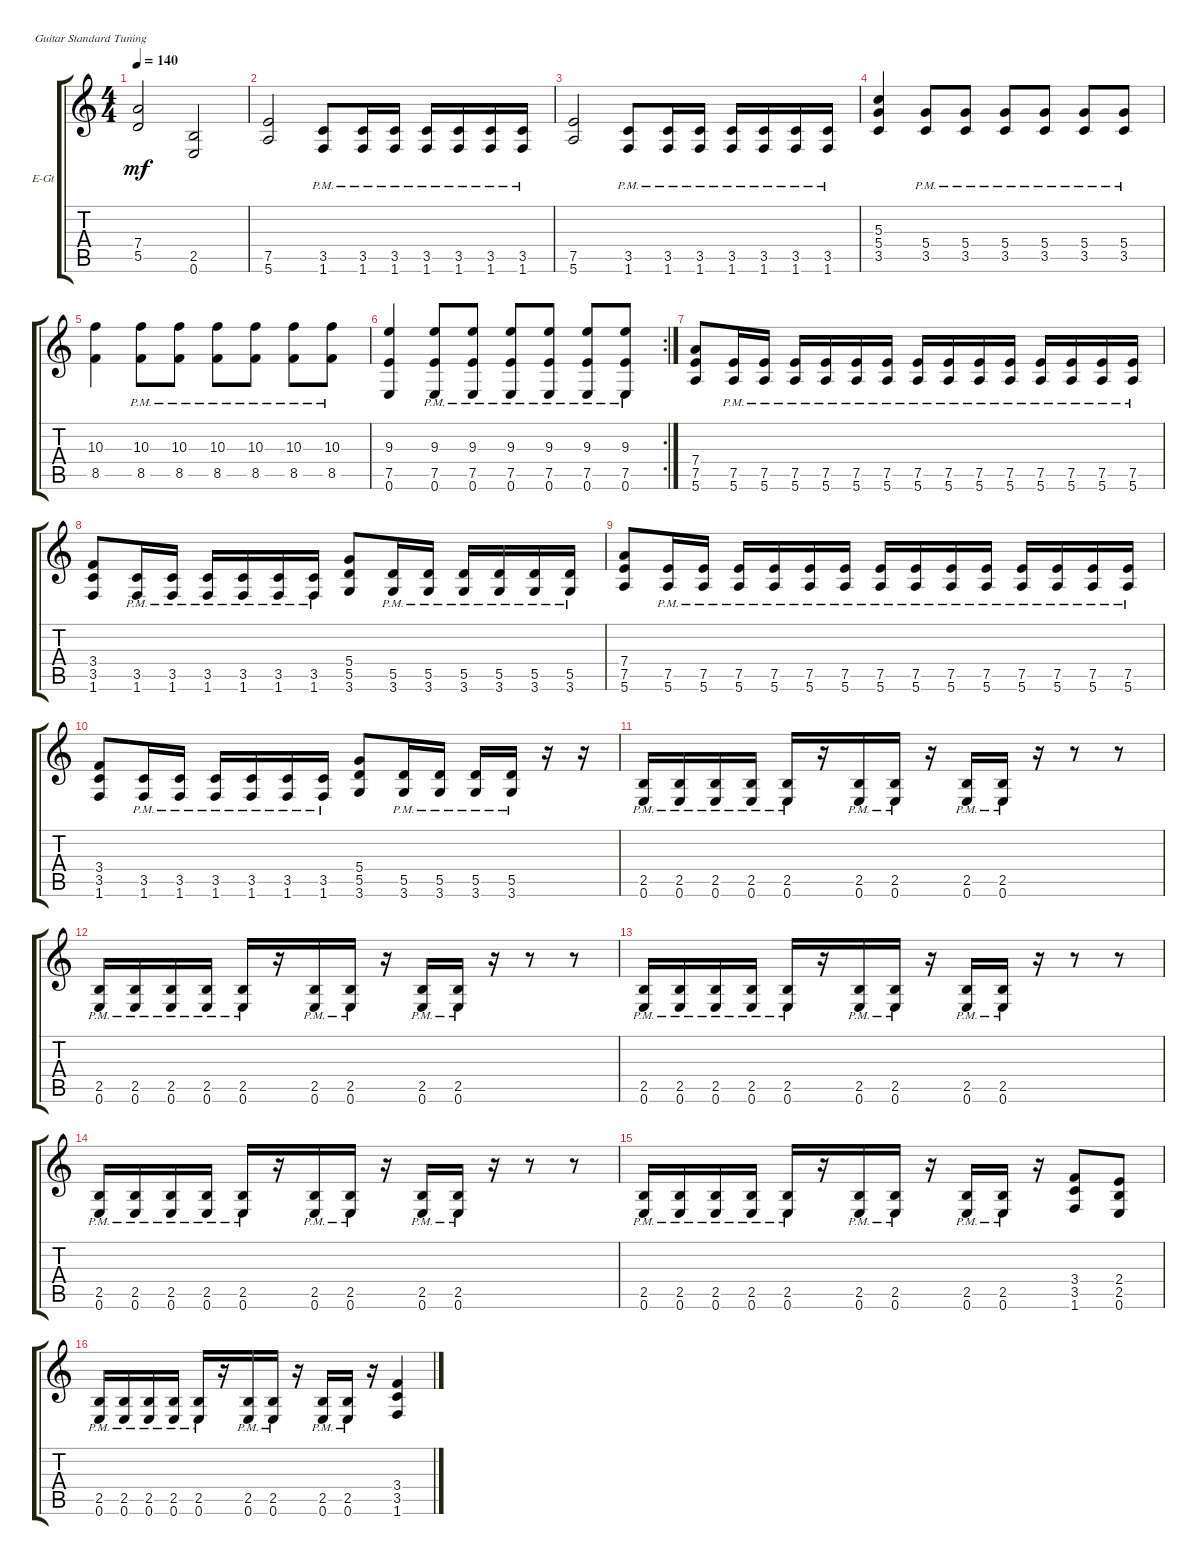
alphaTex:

\defaultSystemsLayout 4
\bracketExtendMode groupsimilarinstruments
\firstSystemTrackNameOrientation horizontal
\otherSystemsTrackNameOrientation horizontal
\track ("Jeff" "E-Gt") {instrument overdrivenguitar}
\staff {score tabs}
\tuning (E4 B3 G3 D3 A2 E2)
\ts (4 4)
\tempo 140
\clef g2
\scale
0.333333
\ks c
(5.5 7.4).2{dy mf} (0.6 2.5).2 |
\scale
0.333333 (7.5 5.6).2 (1.6{pm} 3.5{pm}).8 (1.6{pm} 3.5{pm}).16 (3.5{pm} 1.6{pm}).16 (1.6{pm} 3.5{pm}).16 (3.5{pm} 1.6{pm}).16 (1.6{pm} 3.5{pm}).16 (3.5{pm} 1.6{pm}).16 |
\scale
0.333333 (7.5 5.6).2 (1.6{pm} 3.5{pm}).8 (1.6{pm} 3.5{pm}).16 (3.5{pm} 1.6{pm}).16 (1.6{pm} 3.5{pm}).16 (3.5{pm} 1.6{pm}).16 (1.6{pm} 3.5{pm}).16 (3.5{pm} 1.6{pm}).16 |
\scale
0.333333 (3.5 5.4 5.3).4 (3.5{pm} 5.4{pm}).8 (5.4{pm} 3.5{pm}).8 (3.5{pm} 5.4{pm}).8 (5.4{pm} 3.5{pm}).8 (3.5{pm} 5.4{pm}).8 (5.4{pm} 3.5{pm}).8 |
\scale
0.322917 (8.5 10.3).4 (8.5{pm} 10.3).8 (8.5{pm} 10.3).8 (8.5{pm} 10.3).8 (8.5{pm} 10.3).8 (8.5{pm} 10.3).8 (8.5{pm} 10.3).8 |
\rc 2
\scale
0.354167 (0.6 7.5 9.3).4 (0.6{pm} 7.5{pm} 9.3).8 (0.6{pm} 7.5{pm} 9.3).8 (0.6{pm} 7.5{pm} 9.3).8 (0.6{pm} 7.5{pm} 9.3).8 (0.6{pm} 7.5{pm} 9.3).8 (0.6{pm} 7.5{pm} 9.3).8 |
\scale
0.322917 (5.6 7.5 7.4).8 (7.5{pm} 5.6{pm}).16 (5.6{pm} 7.5{pm}).16 (7.5{pm} 5.6{pm}).16 (5.6{pm} 7.5{pm}).16 (7.5{pm} 5.6{pm}).16 (5.6{pm} 7.5{pm}).16 (7.5{pm} 5.6{pm}).16 (5.6{pm} 7.5{pm}).16 (7.5{pm} 5.6{pm}).16 (5.6{pm} 7.5{pm}).16 (7.5{pm} 5.6{pm}).16 (5.6{pm} 7.5{pm}).16 (7.5{pm} 5.6{pm}).16 (5.6{pm} 7.5{pm}).16 |
\scale
0.333333 (1.6 3.5 3.4).8 (1.6{pm} 3.5{pm}).16 (1.6{pm} 3.5{pm}).16 (1.6{pm} 3.5{pm}).16 (1.6{pm} 3.5{pm}).16 (1.6{pm} 3.5{pm}).16 (1.6{pm} 3.5{pm}).16 (3.6 5.5 5.4).8 (3.6{pm} 5.5{pm}).16 (3.6{pm} 5.5{pm}).16 (3.6{pm} 5.5{pm}).16 (3.6{pm} 5.5{pm}).16 (3.6{pm} 5.5{pm}).16 (3.6{pm} 5.5{pm}).16 |
\scale
0.333333 (5.6 7.5 7.4).8 (7.5{pm} 5.6{pm}).16 (5.6{pm} 7.5{pm}).16 (7.5{pm} 5.6{pm}).16 (5.6{pm} 7.5{pm}).16 (7.5{pm} 5.6{pm}).16 (5.6{pm} 7.5{pm}).16 (7.5{pm} 5.6{pm}).16 (5.6{pm} 7.5{pm}).16 (7.5{pm} 5.6{pm}).16 (5.6{pm} 7.5{pm}).16 (7.5{pm} 5.6{pm}).16 (5.6{pm} 7.5{pm}).16 (7.5{pm} 5.6{pm}).16 (5.6{pm} 7.5{pm}).16 |
\scale
0.333333 (1.6 3.5 3.4).8 (1.6{pm} 3.5{pm}).16 (1.6{pm} 3.5{pm}).16 (1.6{pm} 3.5{pm}).16 (1.6{pm} 3.5{pm}).16 (1.6{pm} 3.5{pm}).16 (1.6{pm} 3.5{pm}).16 (3.6 5.5 5.4).8 (3.6{pm} 5.5{pm}).16 (3.6{pm} 5.5{pm}).16 (3.6{pm} 5.5{pm}).16 (3.6{pm} 5.5{pm}).16 r.16 r.16 |
\scale
0.333333 (0.6{pm} 2.5{pm}).16 (0.6{pm} 2.5{pm}).16 (0.6{pm} 2.5{pm}).16 (0.6{pm} 2.5{pm}).16 (0.6{pm} 2.5{pm}).16 r.16 (0.6{pm} 2.5{pm}).16 (0.6{pm} 2.5{pm}).16 r.16 (2.5{pm} 0.6{pm}).16 (0.6{pm} 2.5{pm}).16 r.16 r.8 r.8 |
\scale
0.333333 (0.6{pm} 2.5{pm}).16 (0.6{pm} 2.5{pm}).16 (0.6{pm} 2.5{pm}).16 (0.6{pm} 2.5{pm}).16 (0.6{pm} 2.5{pm}).16 r.16 (0.6{pm} 2.5{pm}).16 (0.6{pm} 2.5{pm}).16 r.16 (2.5{pm} 0.6{pm}).16 (0.6{pm} 2.5{pm}).16 r.16 r.8 r.8 |
\scale
0.333333 (0.6{pm} 2.5{pm}).16 (0.6{pm} 2.5{pm}).16 (0.6{pm} 2.5{pm}).16 (0.6{pm} 2.5{pm}).16 (0.6{pm} 2.5{pm}).16 r.16 (0.6{pm} 2.5{pm}).16 (0.6{pm} 2.5{pm}).16 r.16 (2.5{pm} 0.6{pm}).16 (0.6{pm} 2.5{pm}).16 r.16 r.8 r.8 |
\scale
0.333333 (0.6{pm} 2.5{pm}).16 (0.6{pm} 2.5{pm}).16 (0.6{pm} 2.5{pm}).16 (0.6{pm} 2.5{pm}).16 (0.6{pm} 2.5{pm}).16 r.16 (0.6{pm} 2.5{pm}).16 (0.6{pm} 2.5{pm}).16 r.16 (2.5{pm} 0.6{pm}).16 (0.6{pm} 2.5{pm}).16 r.16 r.8 r.8 |
\scale
0.333333 (0.6{pm} 2.5{pm}).16 (0.6{pm} 2.5{pm}).16 (0.6{pm} 2.5{pm}).16 (0.6{pm} 2.5{pm}).16 (0.6{pm} 2.5{pm}).16 r.16 (0.6{pm} 2.5{pm}).16 (0.6{pm} 2.5{pm}).16 r.16 (2.5{pm} 0.6{pm}).16 (0.6{pm} 2.5{pm}).16 r.16 (1.6 3.5 3.4).8 (0.6 2.5 2.4).8 |
\scale
0.333333 (0.6{pm} 2.5{pm}).16 (0.6{pm} 2.5{pm}).16 (0.6{pm} 2.5{pm}).16 (0.6{pm} 2.5{pm}).16 (0.6{pm} 2.5{pm}).16 r.16 (0.6{pm} 2.5{pm}).16 (0.6{pm} 2.5{pm}).16 r.16 (2.5{pm} 0.6{pm}).16 (0.6{pm} 2.5{pm}).16 r.16 (1.6 3.5 3.4).4
